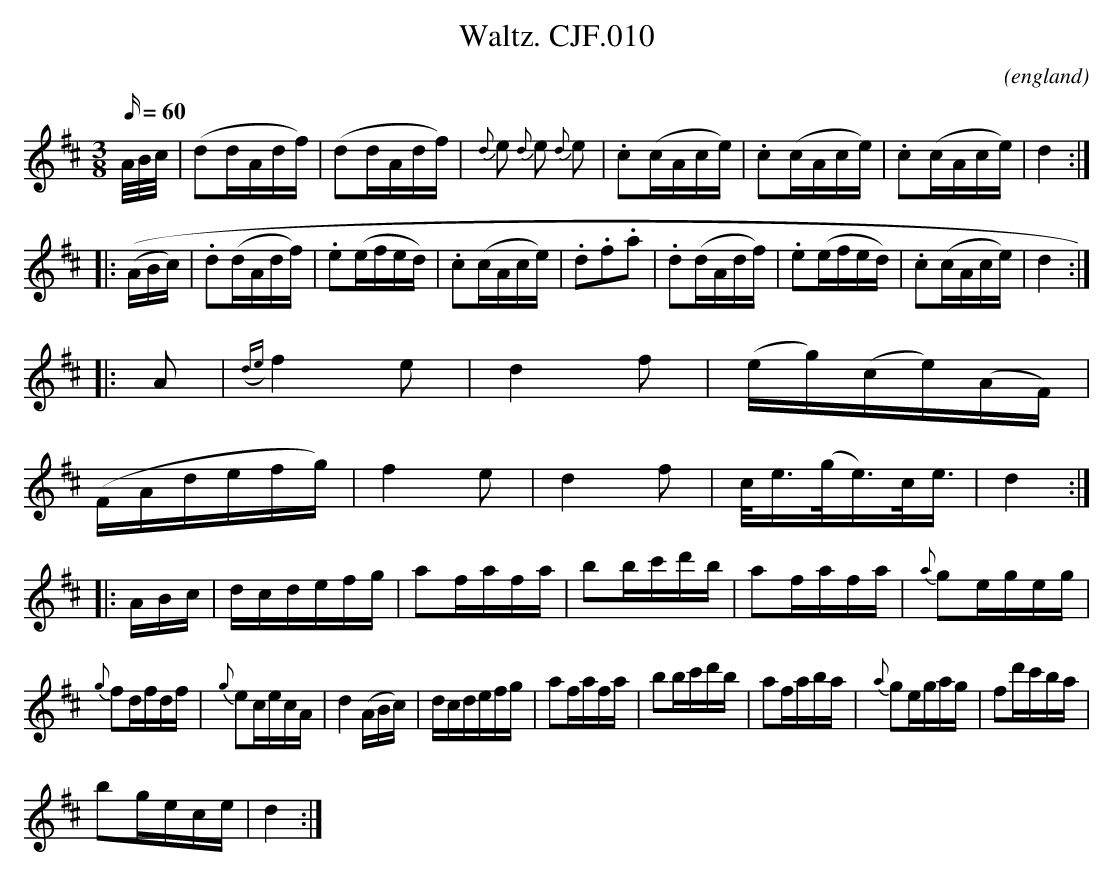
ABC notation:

X:1
T:Waltz. CJF.010
O:england
M:3/8
L:1/16
Q:60
C:
K:D
A/B/c/|(d2dAdf)|(d2dAdf)|{d}e2 {d}e2 {d}e2|\
.c2(cAce)|.c2(cAce)|.c2(cAce)|d4::
((ABc)|.d2(dAdf)|.e2(efed)|.c2(cAce)|.d2.f2.a2|\
.d2(dAdf)|.e2(efed)|.c2(cAce)|d4:|:
A2|{(de)}f4e2|d4f2|(eg)(ce)(AF)|
(FAdefg)|f4e2|d4f2|c<e(g<e)c<e|d4:|:
ABc|\dcdefg|a2fafa|b2bc'd'b|a2fafa|{a}g2egeg|
{g}f2dfdf|{g}e2cecA|d4(ABc)|dcdefg|a2fafa|\
b2bc'd'b|a2faba|{a}g2egag|f2d'c'ba|
b2gece|d4:|]
